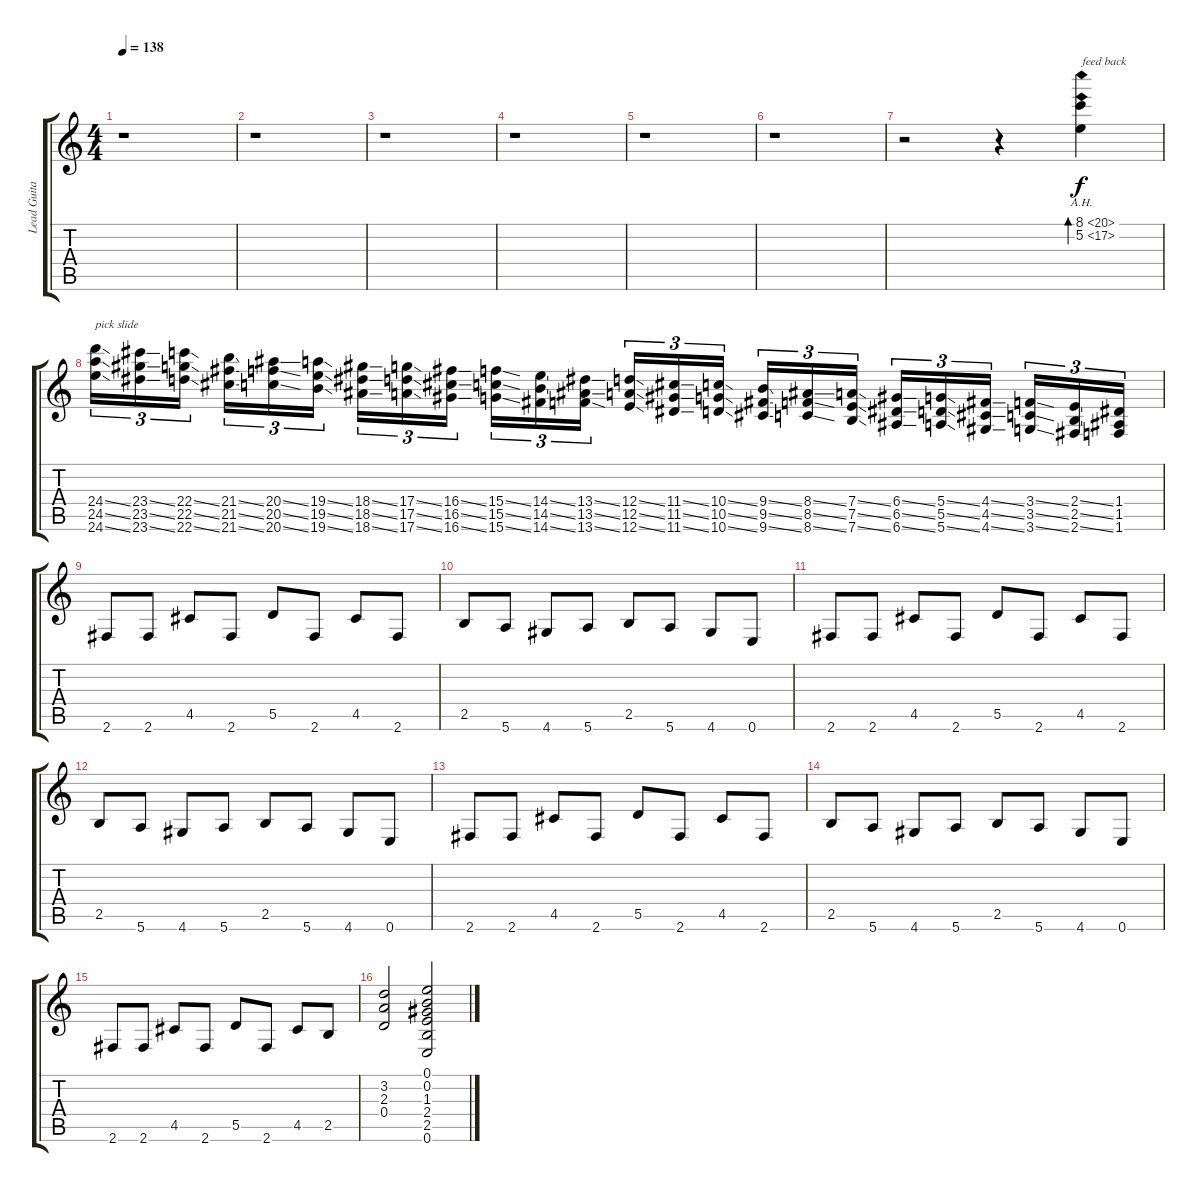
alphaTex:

\track ("Lead Guitar" "Lead Guita") {instrument distortionguitar}
\staff {score tabs}
\tuning (E4 B3 G3 D3 A2 E2) {hide}
\ts (4 4)
\tempo 138
\clef g2
\ks c
r.1{dy f instrument distortionguitar} |
r.1 |
r.1 |
r.1 |
r.1 |
r.1 |
r.2 r.4 (8.1{ah 12} 5.2{ah 12}).4{bd 120 txt "feed back" instrument guitarharmonics} |
(24.4{ss} 24.5{ss} 24.6{ss}).16{tu (3 2) txt "pick slide" instrument guitarfretnoise} (23.4{ss} 23.5{ss} 23.6{ss}).16{tu (3 2)} (22.4{ss} 22.5{ss} 22.6{ss}).16{tu (3 2)} (21.4{ss} 21.5{ss} 21.6{ss}).16{tu (3 2)} (20.4{ss} 20.5{ss} 20.6{ss}).16{tu (3 2)} (19.4{ss} 19.5{ss} 19.6{ss}).16{tu (3 2)} (18.4{ss} 18.5{ss} 18.6{ss}).16{tu (3 2)} (17.4{ss} 17.5{ss} 17.6{ss}).16{tu (3 2)} (16.4{ss} 16.5{ss} 16.6{ss}).16{tu (3 2)} (15.4{ss} 15.5{ss} 15.6{ss}).16{tu (3 2)} (14.4{ss} 14.5{ss} 14.6{ss}).16{tu (3 2)} (13.4{ss} 13.5{ss} 13.6{ss}).16{tu (3 2)} (12.4{ss} 12.5{ss} 12.6{ss}).16{tu (3 2)} (11.4{ss} 11.5{ss} 11.6{ss}).16{tu (3 2)} (10.4{ss} 10.5{ss} 10.6{ss}).16{tu (3 2)} (9.4{ss} 9.5{ss} 9.6{ss}).16{tu (3 2)} (8.4{ss} 8.5{ss} 8.6{ss}).16{tu (3 2)} (7.4{ss} 7.5{ss} 7.6{ss}).16{tu (3 2)} (6.4{ss} 6.5{ss} 6.6{ss}).16{tu (3 2)} (5.4{ss} 5.5{ss} 5.6{ss}).16{tu (3 2)} (4.4{ss} 4.5{ss} 4.6{ss}).16{tu (3 2)} (3.4{ss} 3.5{ss} 3.6{ss}).16{tu (3 2)} (2.4{ss} 2.5{ss} 2.6{ss}).16{tu (3 2)} (1.4 1.5 1.6).16{tu (3 2)} |
2.6.8{instrument distortionguitar} 2.6.8 4.5.8 2.6.8 5.5.8 2.6.8 4.5.8 2.6.8 |
2.5.8 5.6.8 4.6.8 5.6.8 2.5.8 5.6.8 4.6.8 0.6.8 |
2.6.8 2.6.8 4.5.8 2.6.8 5.5.8 2.6.8 4.5.8 2.6.8 |
2.5.8 5.6.8 4.6.8 5.6.8 2.5.8 5.6.8 4.6.8 0.6.8 |
2.6.8 2.6.8 4.5.8 2.6.8 5.5.8 2.6.8 4.5.8 2.6.8 |
2.5.8 5.6.8 4.6.8 5.6.8 2.5.8 5.6.8 4.6.8 0.6.8 |
2.6.8 2.6.8 4.5.8 2.6.8 5.5.8 2.6.8 4.5.8 2.5.8 |
(3.2 2.3 0.4).2 (0.1 0.2 1.3 2.4 2.5 0.6).2
